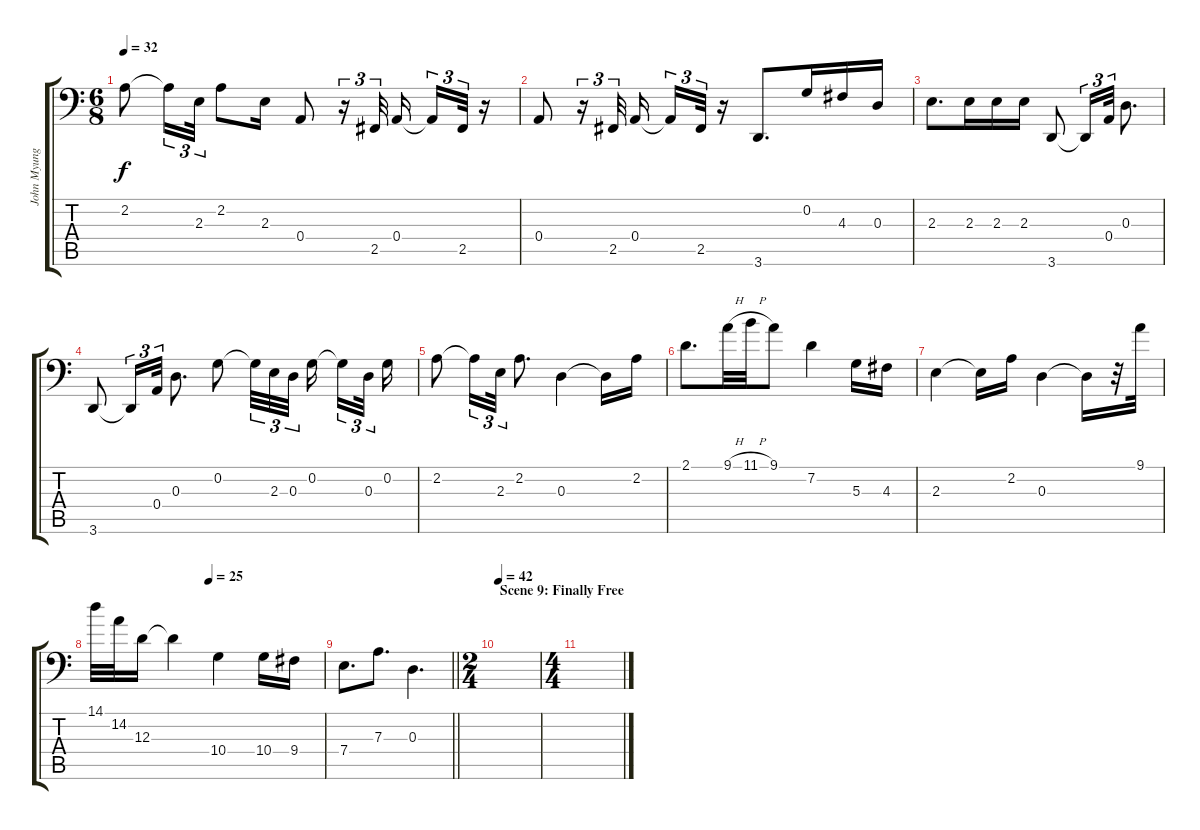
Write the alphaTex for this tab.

\track ("John Myung" "John Myung") {instrument electricbassfinger}
\staff {score tabs}
\tuning (C3 G2 D2 A1 E1 B0) {hide}
\ts (6 8)
\tempo 32
\clef f4
\ks c
2.2.8{dy f} 2.2{t}.16{tu (3 2)} 2.3.32{tu (3 2)} 2.2.8 2.3.16 0.4.8 r.16{tu (3 2)} 2.5.32{tu (3 2) beam splitsecondary} 0.4.16{beam splitsecondary} 0.4{t}.16{tu (3 2)} 2.5.32{tu (3 2)} r.16 |
0.4.8 r.16{tu (3 2)} 2.5.32{tu (3 2) beam splitsecondary} 0.4.16{beam splitsecondary} 0.4{t}.16{tu (3 2)} 2.5.32{tu (3 2)} r.16 3.6.8{d} 0.2.16 4.3.16 0.3.16 |
2.3.8{d} 2.3.16 2.3.16 2.3.16 3.6.8 3.6{t}.16{tu (3 2)} 0.4.32{tu (3 2)} 0.3.8{d} |
3.6.8 3.6{t}.16{tu (3 2)} 0.4.32{tu (3 2)} 0.3.8{d} 0.2.8 0.2{t}.32{tu (3 2)} 2.3.32{tu (3 2)} 0.3.32{tu (3 2) beam splitsecondary} 0.2.16{beam splitsecondary} 0.2{t}.16{tu (3 2)} 0.3.32{tu (3 2) beam splitsecondary} 0.2.16 |
2.2.8 2.2{t}.16{tu (3 2)} 2.3.32{tu (3 2)} 2.2.8{d} 0.3.4 0.3{t}.16 2.2.16 |
2.1.8{d} 9.1{h}.32 11.1{h}.32 9.1.8 7.2.4 5.3.16 4.3.16 |
2.3.4 2.3{t}.16 2.2.16 0.3.4 0.3{t}.16 r.32 9.1.32 |
\tempo (25 0.5)
14.1.32 14.2.32 12.3.16 12.3{t}.4 10.4.4 10.4.16 9.4.16 |
\barLineRight lightlight
7.4.8{d} 7.3.8{d} 0.3.4{d} |
\ts (2 4)
\section ("" "Scene 9: Finally Free")
\tempo 42
|
\ts (4 4)
